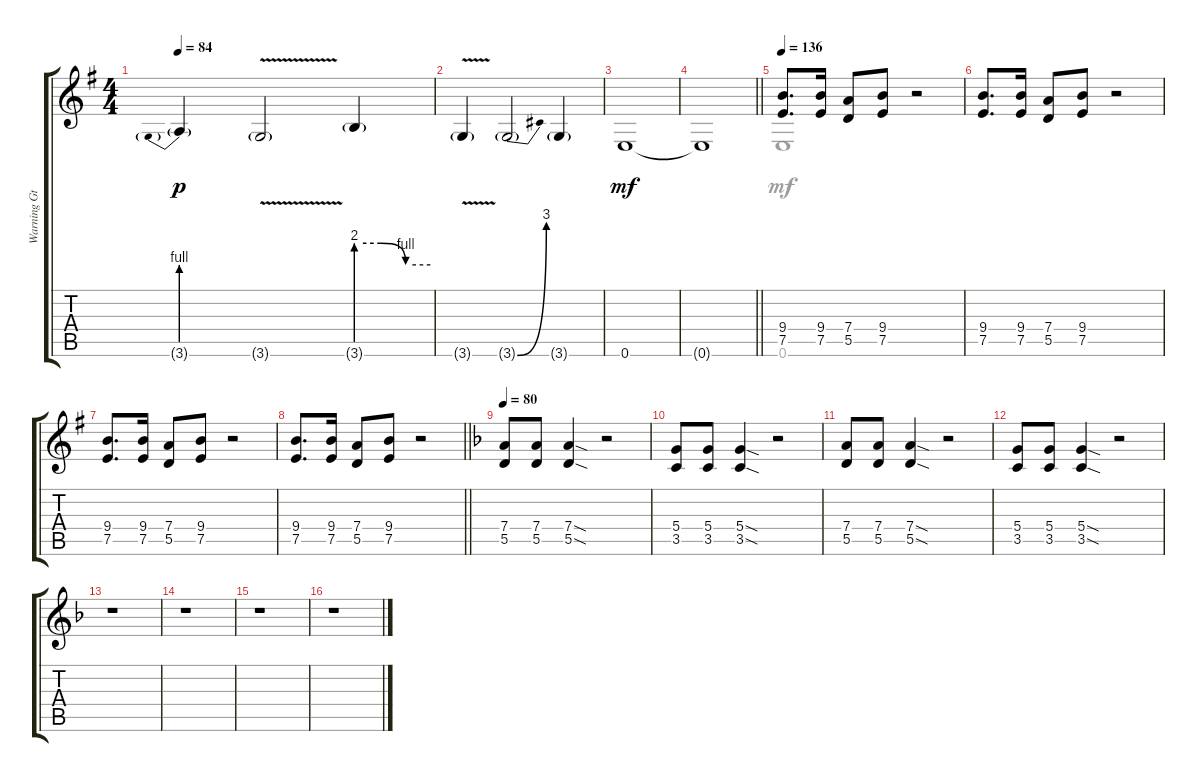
\track ("Warning Gtr. 1 (Dist.)" "Warning Gt") {instrument distortionguitar}
\staff {score tabs}
\tuning (E4 B3 G3 D3 A2 E2) {hide}
\voice
\ts (4 4)
\tempo 84
\clef g2
\ks g
3.6{be (prebend 40 4 60 4) g}.4{dy p} 3.6{v g}.2 3.6{be (custom 0 8 20 8 40 4 60 4) g}.4 |
3.6{v g}.4 3.6{be (bend 0 0 60 12) g}.2 3.6{g}.4 |
0.6.1{dy mf} |
\barLineRight lightlight
0.6{t}.1 |
\tempo 136
(9.4 7.5).8{d} (9.4 7.5).16 (7.4 5.5).8 (9.4 7.5).8 r.2 |
(9.4 7.5).8{d} (9.4 7.5).16 (7.4 5.5).8 (9.4 7.5).8 r.2 |
(9.4 7.5).8{d} (9.4 7.5).16 (7.4 5.5).8 (9.4 7.5).8 r.2 |
\barLineRight lightlight
(9.4 7.5).8{d} (9.4 7.5).16 (7.4 5.5).8 (9.4 7.5).8 r.2 |
\tempo 80
\ks f
(7.4 5.5).8 (7.4 5.5).8 (7.4{sod} 5.5{sod}).4 r.2 |
(5.4 3.5).8 (5.4 3.5).8 (5.4{sod} 3.5{sod}).4 r.2 |
(7.4 5.5).8 (7.4 5.5).8 (7.4{sod} 5.5{sod}).4 r.2 |
(5.4 3.5).8 (5.4 3.5).8 (5.4{sod} 3.5{sod}).4 r.2 |
r.1 |
r.1 |
r.1 |
r.1
\voice
\clef g2
\ottava regular
\simile none
\ks g
|
|
|
\barLineRight lightlight
|
0.6.1 |
|
|
\barLineRight lightlight
|
\ks f
|
|
|
|
|
|
|
